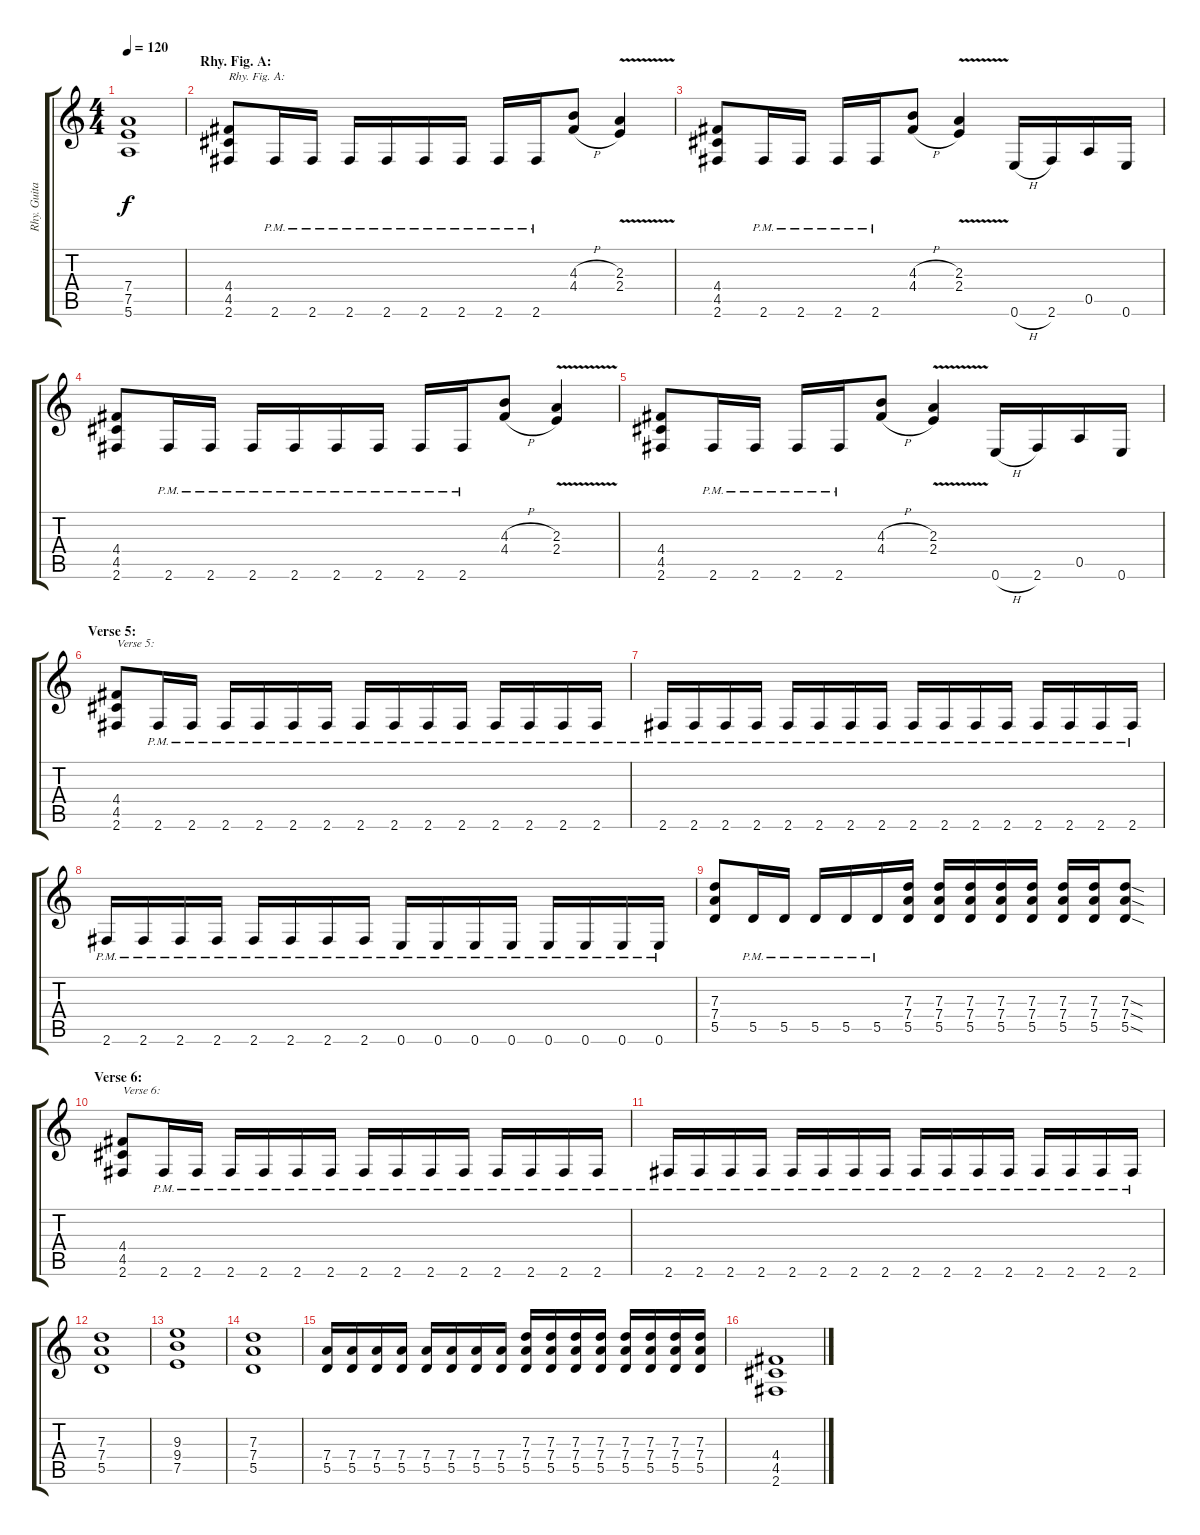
\track ("Rhy. Guitar 2" "Rhy. Guita") {instrument distortionguitar}
\staff {score tabs}
\tuning (E4 B3 G3 D3 A2 E2) {hide}
\ts (4 4)
\tempo 120
\clef g2
\ks c
(7.4{t} 7.5{t} 5.6{t}).1{dy f} |
\section ("" "Rhy. Fig. A:")
(4.4 4.5 2.6).8{txt "Rhy. Fig. A:"} 2.6{pm}.16 2.6{pm}.16 2.6{pm}.16 2.6{pm}.16 2.6{pm}.16 2.6{pm}.16 2.6{pm}.16 2.6{pm}.16 (4.3{h} 4.4{h}).8 (2.3{v} 2.4).4 |
(4.4 4.5 2.6).8 2.6{pm}.16 2.6{pm}.16 2.6{pm}.16 2.6{pm}.16 (4.3{h} 4.4{h}).8 (2.3{v} 2.4).4 0.6{h}.16 2.6.16 0.5.16 0.6.16 |
(4.4 4.5 2.6).8 2.6{pm}.16 2.6{pm}.16 2.6{pm}.16 2.6{pm}.16 2.6{pm}.16 2.6{pm}.16 2.6{pm}.16 2.6{pm}.16 (4.3{h} 4.4{h}).8 (2.3{v} 2.4).4 |
(4.4 4.5 2.6).8 2.6{pm}.16 2.6{pm}.16 2.6{pm}.16 2.6{pm}.16 (4.3{h} 4.4{h}).8 (2.3{v} 2.4).4 0.6{h}.16 2.6.16 0.5.16 0.6.16 |
\section ("" "Verse 5:")
(4.4 4.5 2.6).8{txt "Verse 5:"} 2.6{pm}.16 2.6{pm}.16 2.6{pm}.16 2.6{pm}.16 2.6{pm}.16 2.6{pm}.16 2.6{pm}.16 2.6{pm}.16 2.6{pm}.16 2.6{pm}.16 2.6{pm}.16 2.6{pm}.16 2.6{pm}.16 2.6{pm}.16 |
2.6{pm}.16 2.6{pm}.16 2.6{pm}.16 2.6{pm}.16 2.6{pm}.16 2.6{pm}.16 2.6{pm}.16 2.6{pm}.16 2.6{pm}.16 2.6{pm}.16 2.6{pm}.16 2.6{pm}.16 2.6{pm}.16 2.6{pm}.16 2.6{pm}.16 2.6{pm}.16 |
2.6{pm}.16 2.6{pm}.16 2.6{pm}.16 2.6{pm}.16 2.6{pm}.16 2.6{pm}.16 2.6{pm}.16 2.6{pm}.16 0.6{pm}.16 0.6{pm}.16 0.6{pm}.16 0.6{pm}.16 0.6{pm}.16 0.6{pm}.16 0.6{pm}.16 0.6{pm}.16 |
(7.3 7.4 5.5).8 5.5{pm}.16 5.5{pm}.16 5.5{pm}.16 5.5{pm}.16 5.5{pm}.16 (7.3 7.4 5.5).16 (7.3 7.4 5.5).16 (7.3 7.4 5.5).16 (7.3 7.4 5.5).16 (7.3 7.4 5.5).16 (7.3 7.4 5.5).16 (7.3 7.4 5.5).16 (7.3{sod} 7.4{sod} 5.5{sod}).8 |
\section ("" "Verse 6:")
(4.4 4.5 2.6).8{txt "Verse 6:"} 2.6{pm}.16 2.6{pm}.16 2.6{pm}.16 2.6{pm}.16 2.6{pm}.16 2.6{pm}.16 2.6{pm}.16 2.6{pm}.16 2.6{pm}.16 2.6{pm}.16 2.6{pm}.16 2.6{pm}.16 2.6{pm}.16 2.6{pm}.16 |
2.6{pm}.16 2.6{pm}.16 2.6{pm}.16 2.6{pm}.16 2.6{pm}.16 2.6{pm}.16 2.6{pm}.16 2.6{pm}.16 2.6{pm}.16 2.6{pm}.16 2.6{pm}.16 2.6{pm}.16 2.6{pm}.16 2.6{pm}.16 2.6{pm}.16 2.6{pm}.16 |
(7.3 7.4 5.5).1 |
(9.3 9.4 7.5).1 |
(7.3 7.4 5.5).1 |
(7.4 5.5).16 (7.4 5.5).16 (7.4 5.5).16 (7.4 5.5).16 (7.4 5.5).16 (7.4 5.5).16 (7.4 5.5).16 (7.4 5.5).16 (7.3 7.4 5.5).16 (7.3 7.4 5.5).16 (7.3 7.4 5.5).16 (7.3 7.4 5.5).16 (7.3 7.4 5.5).16 (7.3 7.4 5.5).16 (7.3 7.4 5.5).16 (7.3 7.4 5.5).16 |
(4.4 4.5 2.6).1
